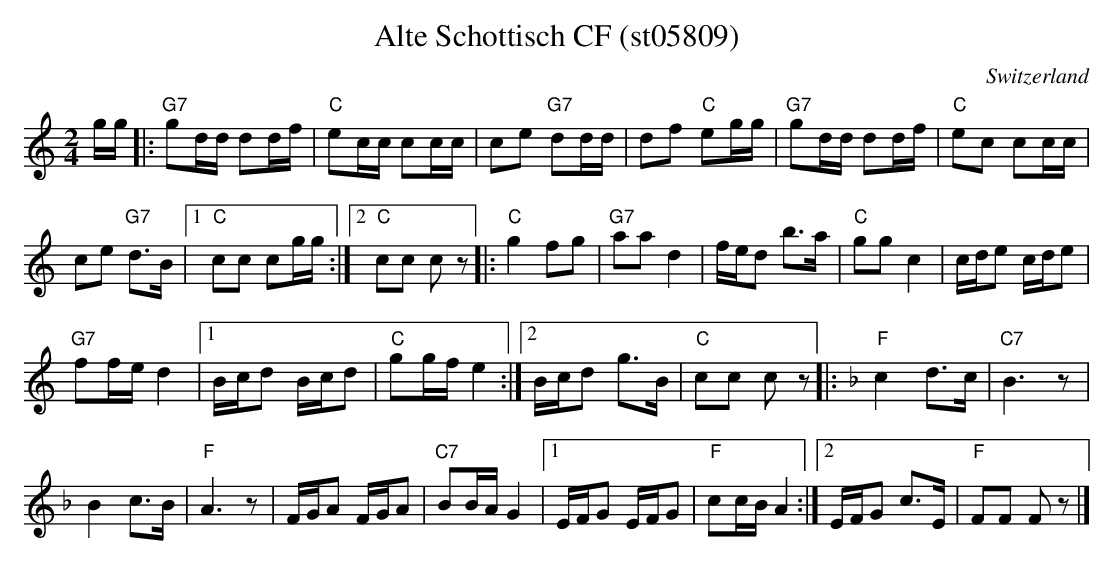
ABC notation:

X:1
T: Alte Schottisch CF (st05809)
O:Switzerland
M:2/4
L:1/16
K:C major
gg |: "G7"g2dd d2df | "C"e2cc c2cc | c2e2 "G7"d2dd | d2f2 "C"e2gg | "G7"g2dd d2df | "C"e2c2 c2cc |
c2e2 "G7"d3B |1 "C"c2c2 c2gg :|2 "C"c2c2 c2z2 |: "C"g4 f2g2 | "G7"a2a2d4 | fed2 b3a | "C"g2g2c4 | cde2 cde2 |
"G7"f2fe d4 |1 Bcd2 Bcd2 | "C"g2gf e4 :|2  Bcd2 g3B | "C"c2c2 c2z2 |: [K:F] "F"c4 d3c | "C7"B6z2 |
B4 c3B | "F"A6z2 | FGA2 FGA2 | "C7"B2BA G4 |1 EFG2 EFG2 | "F"c2cB A4 :|2 EFG2 c3E | "F"F2F2 F2 z2 |]
